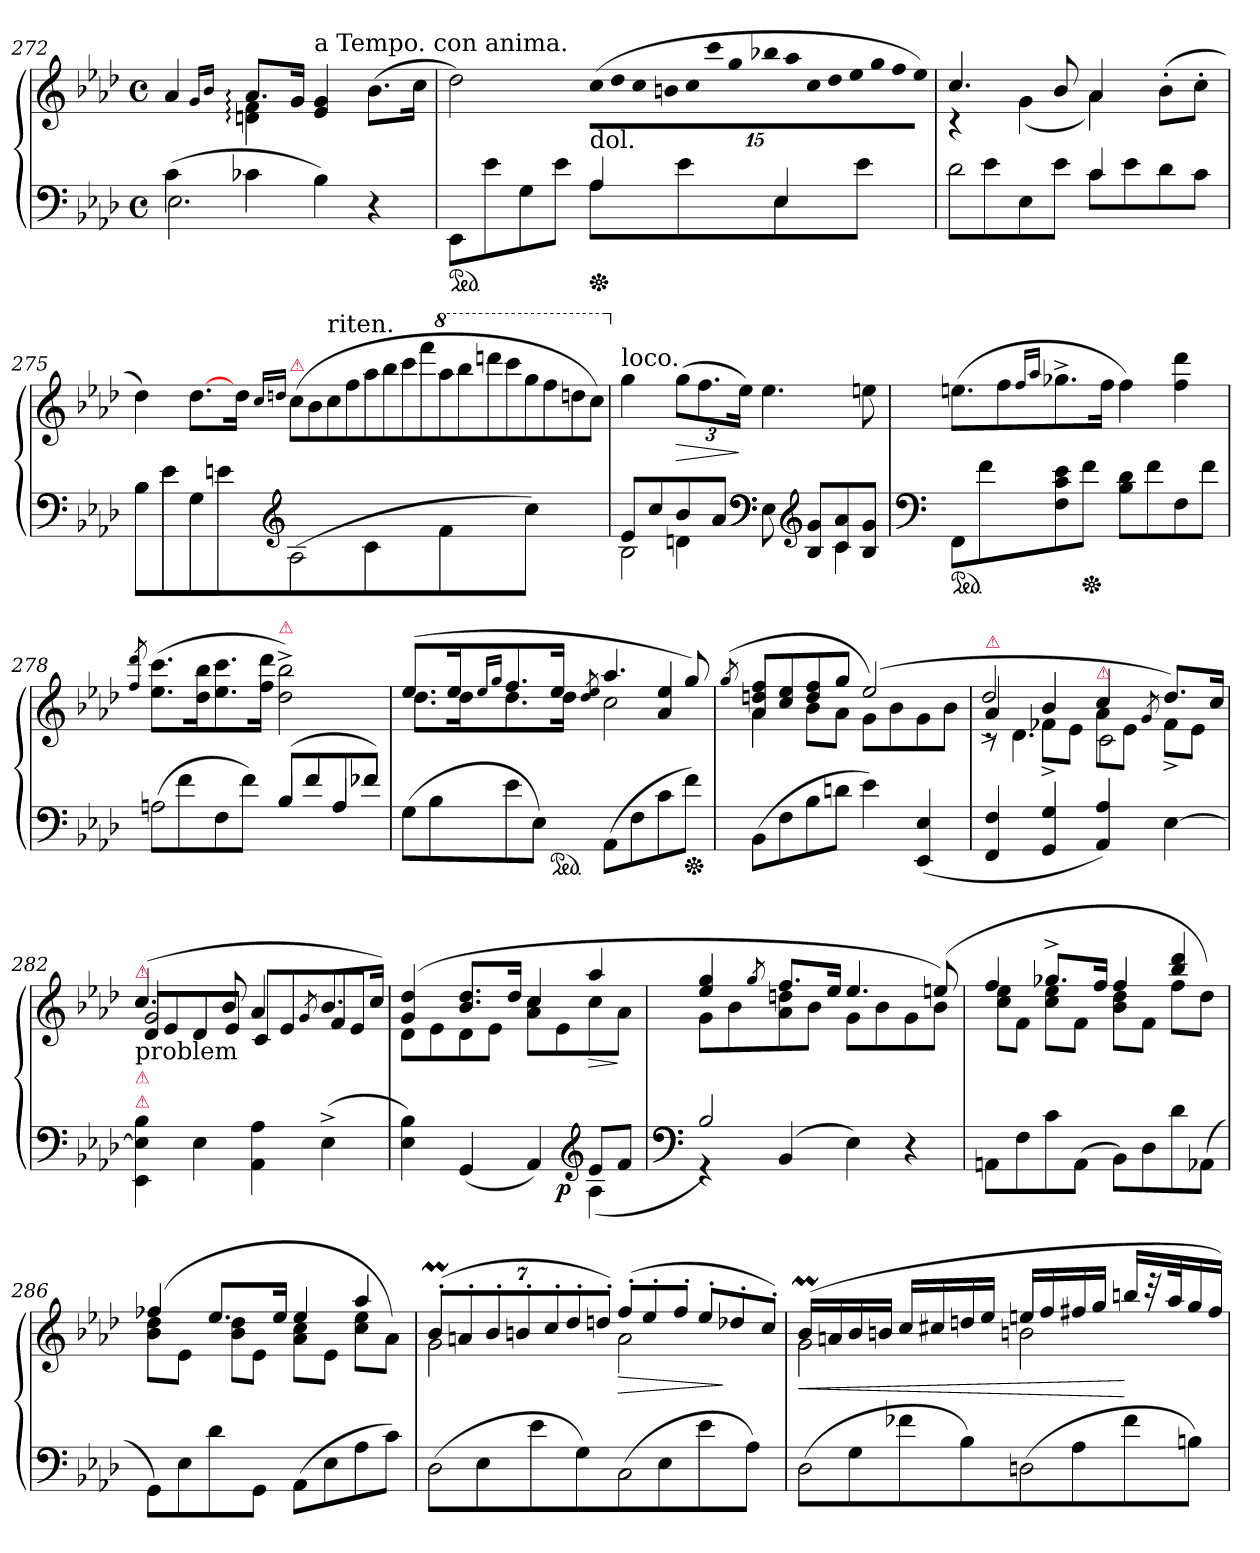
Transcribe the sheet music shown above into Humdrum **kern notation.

**kern	**kern	**dynam
*part1	*part1	*part1
*staff2	*staff1	*staff1/2
*clefF4	*clefG2	*
*k[b-e-a-d-]	*k[b-e-a-d-]	*
*M4/4	*M4/4	*
*met(c)	*met(c)	*
=272	=272	=272
*^	*^	*
(>4c\	2.E-	4a-	4ryy	.
.	.	16qqg/LL	.	.
.	.	16qqb-/JJ	.	.
4c-X\	.	8.a-:L	4dn: 4f:	.
.	.	16gJk	.	.
!	!	!LO:TX:a:t=a Tempo. con anima.	!	!
4B-\)	.	4e- 4g	4ryy	.
4r	4ryy	4ryy	(>8.b-L	.
.	.	.	16ccJk	.
*	*	*v	*v	*
=273	=273	=273	=273
*ped	*	*	*
2ryy	8EE-/L	2dd-)	.
.	8e-\	.	.
.	8G\	.	.
.	8e-\J	.	.
!	!	!LO:TX:b:t=dol.	!
!	!	!LO:N:vis=8	!
*Xped	*	*	*
4A-	8A-L	(>30cc!\L	.
!	!	!LO:N:vis=8	!
.	.	30dd-!\	.
!	!	!LO:N:vis=8	!
.	.	30cc!\	.
!	!	!LO:N:vis=8	!
.	.	30bn!\	.
.	8e-	.	.
!	!	!LO:N:vis=8	!
.	.	30cc!\	.
!	!	!LO:N:vis=8	!
.	.	30ccc!\	.
!	!	!LO:N:vis=8	!
.	.	30gg!\	.
!	!	!LO:N:vis=8	!
.	.	30bb-X!\	.
4E-/	8E-	.	.
!	!	!LO:N:vis=8	!
.	.	30aa-!\	.
!	!	!LO:N:vis=8	!
.	.	30cc!\	.
!	!	!LO:N:vis=8	!
.	.	30dd-!\	.
!	!	!LO:N:vis=8	!
.	.	30ee-!\	.
.	8e-J	.	.
!	!	!LO:N:vis=8	!
.	.	30gg!\	.
!	!	!LO:N:vis=8	!
.	.	30ff!\	.
!	!	!LO:N:vis=8	!
.	.	30ee-!\J)	.
=274	=274	=274	=274
!	!LO:N:vis=2	!	!
*	*	*^	*
2ryy	8d-	4.cc	4rc	.
.	8e-	.	.	.
.	8E-	.	(<4g	.
.	8e-J	8b-	.	.
4c	8cL	4a-/	4a-\)	.
.	8e-	.	.	.
4ryy	8d-	4ryy	(>8b-'>L	.
.	8cJ	.	8cc'>J	.
=275	=275	=275	=275	=275
!	!	!LO:TX:a:t=problem	!	!
!LO:N:vis=4	!	!	!	!
*	*	*v	*v	*
8B-	8B-L	4dd-)	.
!LO:N:vis=4	!	!	!
8e-	8e-	.	.
4G	8G	[8.dd-L	.
.	8enJ	.	.
.	.	16dd-Jk	.
*clefG2	*	*	*
.	.	16qqcc/LL	.
.	.	16qqddn/JJ	.
!	!	!LO:TX:a:color=crimson:t=⚠	!
!LO:N:vis=2	!	!LO:N:vis=8	!
(>8A-	2ryy	(>32cc!\L	.
!	!	!LO:N:vis=8	!
.	.	32b-!\	.
!	!	!LO:TX:a:t=riten.	!
!	!	!LO:N:vis=8	!
.	.	32cc!\	.
!	!	!LO:N:vis=8	!
.	.	32ff!	.
!	!	!LO:N:vis=8	!
8c\	.	32aa-!	.
!	!	!LO:N:vis=8	!
.	.	32bb-!	.
!	!	!LO:N:vis=8	!
.	.	32ccc!	.
!	!	!LO:N:vis=8	!
.	.	32fff!	.
*	*	*8va	*
!	!	!LO:N:vis=8	!
8f	.	32aaa-!	.
!	!	!LO:N:vis=8	!
.	.	32bbb-!	.
!	!	!LO:N:vis=8	!
.	.	32ddddn!	.
!	!	!LO:N:vis=8	!
.	.	32cccc!	.
!	!	!LO:N:vis=8	!
8ccJ)	.	32ggg!	.
!	!	!LO:N:vis=8	!
.	.	32fff!	.
!	!	!LO:N:vis=8	!
.	.	32dddn!	.
!	!	!LO:N:vis=8	!
.	.	32ccc!J)	.
=276	=276	=276	=276
*	*^	*	*
*	*	*	*X8va	*
!	!	!	!LO:TX:a:t=loco.	!
8e-L	2B-	4ryy	4gg	.
8cc	.	.	.	.
!	!	!	!	!LO:HP:b
8b-	.	4dn\	(>12gg\L	>
.	.	.	12.ff\	.
8a-J	.	.	.	.
.	.	.	24ee-\Jk)	]
*clefF4	*	*	*	*
8ryy	8E-\	4ryy	4.ee-	.
*clefG2	*	*	*	*
8B- 8gL	4.ryy	.	.	.
8c 8a-	.	4c\	.	.
8B- 8gJ	.	.	8een	.
*v	*v	*v	*	*
=277	=277	=277
*clefF4	*	*
*ped	*	*
8FF/L	(>8.eenL	.
8f\	.	.
!	!LO:N:vis=8	!
.	16ff	.
.	16qqff/LL	.
.	16qqaa-/JJ	.
8F\ 8c\ 8e-\	8.gg-X^<	.
*Xped	*	*
8f\J	.	.
.	16ffJk	.
8B- 8d-L	4ff)	.
8f	.	.
8F	4ff 4ddd-	.
8fJ	.	.
=278	=278	=278
.	8qff/ 8qddd-/	.
*^	*	*
*	*^	*	*
!	!	!LO:N:vis=2	!	!
2ryy	2ryy	(>8An	(>8.ee- 8.cccL	.
.	.	8f	.	.
.	.	.	16dd- 16bb-K	.
.	.	8F	8.ee- 8.ccc	.
.	.	8fJ)	.	.
.	.	.	16ff 16ddd-Jk	.
!	!	!	!LO:TX:a:color=crimson:t=⚠	!
4B-	8ryy	(>8B-L	2dd-^< 2bb-^<)	.
.	4f/	8f	.	.
4A	.	8A	.	.
!	!LO:N:vis=4	!	!	!
.	8f-X/	8f-XJ)	.	.
*v	*v	*v	*	*
=279	=279	=279
*	*^	*
*	*	*^	*
(>8GL	(>8.ee-L	8.dd-L	2ryy	.
8B-	.	.	.	.
.	16ee-K	16dd-K	.	.
.	16qqee-/LL	.	.	.
.	16qqgg/JJ	.	.	.
8e-	8.ff	8.dd-	.	.
8E-J)	.	.	.	.
*ped	*	*	*	*
.	16ee-Jk	16dd-Jk	.	.
.	8qdd-/ 8qee-/	.	.	.
(>8AA-L	4.aa-	2cc	4ryy	.
8F	.	.	.	.
8c	.	.	4a-/ 4ee-/	.
*Xped	*	*	*	*
8fJ)	8gg)	.	.	.
*	*v	*v	*v	*
=280	=280	=280
.	(>8qgg/	.
*	*^	*
(>8BB-L	8a-/ 8ddn/ 8ff/L	4a-	.
8F	8cc 8ee-	.	.
8B-	8dd 8ff	8b-L	.
8dnJ	8ggJ	8a-J	.
4e-)	(2ee-)	8gL	.
.	.	8b-	.
(<4EE- 4E-	.	8g	.
.	.	8b-J	.
=281	=281	=281	=281
*	*^	*^	*
!	!LO:TX:a:color=crimson:t=⚠	!	!	!	!
4FF/ 4F/	4a-	2dd-^>/	8rc	4ryy	.
.	.	.	4.d-\	.	.
4GG/ 4G/	4b-	.	.	8f-X^<\L	.
.	.	.	.	8e-\J	.
!	!LO:TX:a:color=crimson:t=⚠	!	!	!	!
4AA-/ 4A-/)	4cc	8a-L	2c\	2ryy	.
.	.	8e-J	.	.	.
.	8qg/	.	.	.	.
[4E-	8.dd-L)	8f-^<L	.	.	.
.	.	8e-J	.	.	.
.	16ccJk	.	.	.	.
*	*	*	*v	*v	*
=282	=282	=282	=282	=282
!	!LO:TX:a:color=crimson:t=⚠	!	!	!
!LO:TX:a:color=crimson:t=⚠	!	!	!	!
!LO:TX:a:color=crimson:t=⚠	!	!	!	!
!LO:TX:a:t=problem	!	!	!	!
4EE-\ 4E-]\ 4B-\	(>4.cc	2g/	8d-L	.
.	.	.	8e-	.
4E-	.	.	8d-	.
.	8b-	.	8e-J	.
4AA- 4A-	4a-	2ryy	8cL	.
.	.	.	8e-	.
.	8qg/	.	.	.
(>4E-^>	8.b-L	.	8f	.
.	.	.	8e-J	.
.	16ccJk)	.	.	.
*	*	*v	*v	*
=283	=283	=283	=283
*^	*	*	*
*	*^	*	*	*
4ryy	4E- 4B-)	2ryy	(>4g 4dd-	8d-L	.
.	.	.	.	8e-	.
(<4GG	2ryy	.	8.b- 8.dd-L	8d-	.
.	.	.	.	8e-J	.
.	.	.	16dd-Jk	.	.
4AA-)	.	8ryy	4cc	8a- 8ccL	.
!	!	!	!	!	!LO:DY:b=2
.	.	4.ryy	.	8e-	p
*clefG2	*	*	*	*	*
!	!	!	!	!	!LO:HP:b
8e-L	(<4A-	.	4aa-	8cc	>
8fJ	.	.	.	8a-J	]
*v	*v	*v	*	*	*
=284	=284	=284	=284
*clefF4	*	*	*
*^	*	*	*
2B-	4r)	4ee- 4gg	8gL	.
.	.	.	8b-	.
.	.	8qgg/	.	.
.	(>4BB-/	8.ffL	8a- 8ddn	.
.	.	.	8b-J	.
.	.	16ee-Jk	.	.
2ryy	4E-)	4.ee-	8gL	.
.	.	.	8b-	.
.	4r	.	8g	.
.	.	(>8een)	8b-J	.
*v	*v	*	*	*
=285	=285	=285	=285
8AAnL	4ff	8cc 8ee-L	.
8F	.	8fJ	.
8c	8.gg-X^>L	8cc 8ee-L	.
(>8AAJ	.	8fJ	.
.	16ffJk	.	.
8BB-L)	4ff	8b- 8dd-L	.
8D-	.	8fJ	.
8d-	4bb- 4ddd-	8ffL	.
(>8AA-XJ	.	8dd-J)	.
=286	=286	=286	=286
8GG\L)	(>4ff-X	8b- 8dd-L	.
8E-\	.	8e-J	.
8d-\	8.ee-L	8b- 8dd-L	.
8GG/J	.	8e-J	.
.	16ee-Jk	.	.
(>8AA-L	4ee-	8a- 8ccL	.
8E-	.	8e-J	.
8A-	4aa-	8cc 8ee-L	.
8cJ)	.	8a-J)	.
=287	=287	=287	=287
!LO:N:vis=2	!	!	!
(>8D-	(>14b-M'>L	2g	.
.	14an'>	.	.
8E-	.	.	.
.	14b-'>	.	.
.	14bn'>	.	.
8e-	.	.	.
.	14cc'>	.	.
.	14dd-'>	.	.
8GJ)	.	.	.
.	14ddn'>J)	.	.
!LO:N:vis=2	!	!	!
*	*Xtuplet	*	*
!	!	!	!LO:HP:b
(>8C	(>12ff'>L	2a	>
.	12ee-'>	.	.
8E-	.	.	.
.	12ff'>J	.	.
8e-	12ee-'>L	.	.
.	12dd-X'>	.	]
8A-J)	.	.	.
.	12cc'>J)	.	.
=288	=288	=288	=288
!LO:N:vis=2	!	!	!LO:HP:b
(>8D-	(>16b-MLL	2g	<
.	16an	.	.
8G	16b-	.	.
.	16bnJJ	.	.
8f-X	16ccLL	.	.
.	16cc#X	.	.
8B-J)	16ddn	.	.
.	16ee-JJ	.	.
!LO:N:vis=2	!	!	!
(>8Dn	16eenLL	2bn	.
.	16ff	.	.
8A-	16ff#X	.	.
.	16ggJJ	.	.
8f-	16bbnLL	.	[
.	32rccc	.	.
.	32aa-K	.	.
8BnJ)	16gg	.	.
.	16ff#JJ)	.	.
*	*v	*v	*
=	=	=
*-	*-	*-
